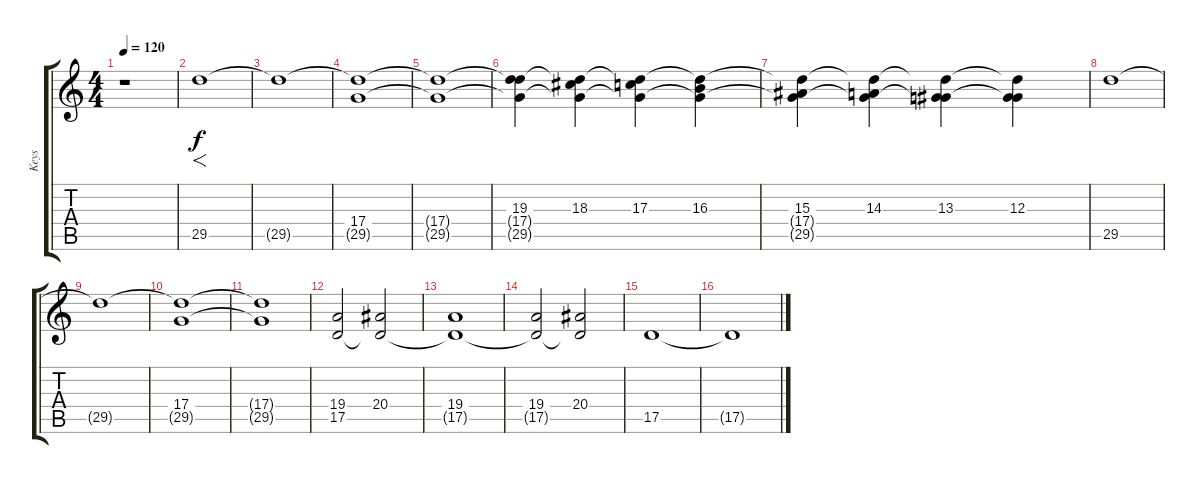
\track ("Keys" "Keys") {instrument drawbarorgan}
\staff {score tabs}
\tuning (E4 B3 G3 D3 A2 E2) {hide}
\ts (4 4)
\tempo 120
\clef g2
\ks c
r.1{dy f volume 7 instrument drawbarorgan} |
29.5.1{f} |
29.5{t}.1 |
(17.4 29.5{t}).1 |
(17.4{t} 29.5{t}).1 |
(19.3 17.4{t} 29.5{t}).4 (18.3 17.4{t} 29.5{t}).4 (17.3 17.4{t} 29.5{t}).4 (16.3 17.4{t} 29.5{t}).4 |
(15.3 17.4{t} 29.5{t}).4 (14.3 17.4{t} 29.5{t}).4 (13.3 17.4{t} 29.5{t}).4 (12.3 17.4{t} 29.5{t}).4 |
29.5.1 |
29.5{t}.1 |
(17.4 29.5{t}).1 |
(17.4{t} 29.5{t}).1 |
(19.4 17.5).2 (20.4 17.5{t}).2 |
(19.4 17.5{t}).1 |
(19.4 17.5{t}).2 (20.4 17.5{t}).2 |
17.5.1{volume 9 instrument choiraahs} |
17.5{t}.1
